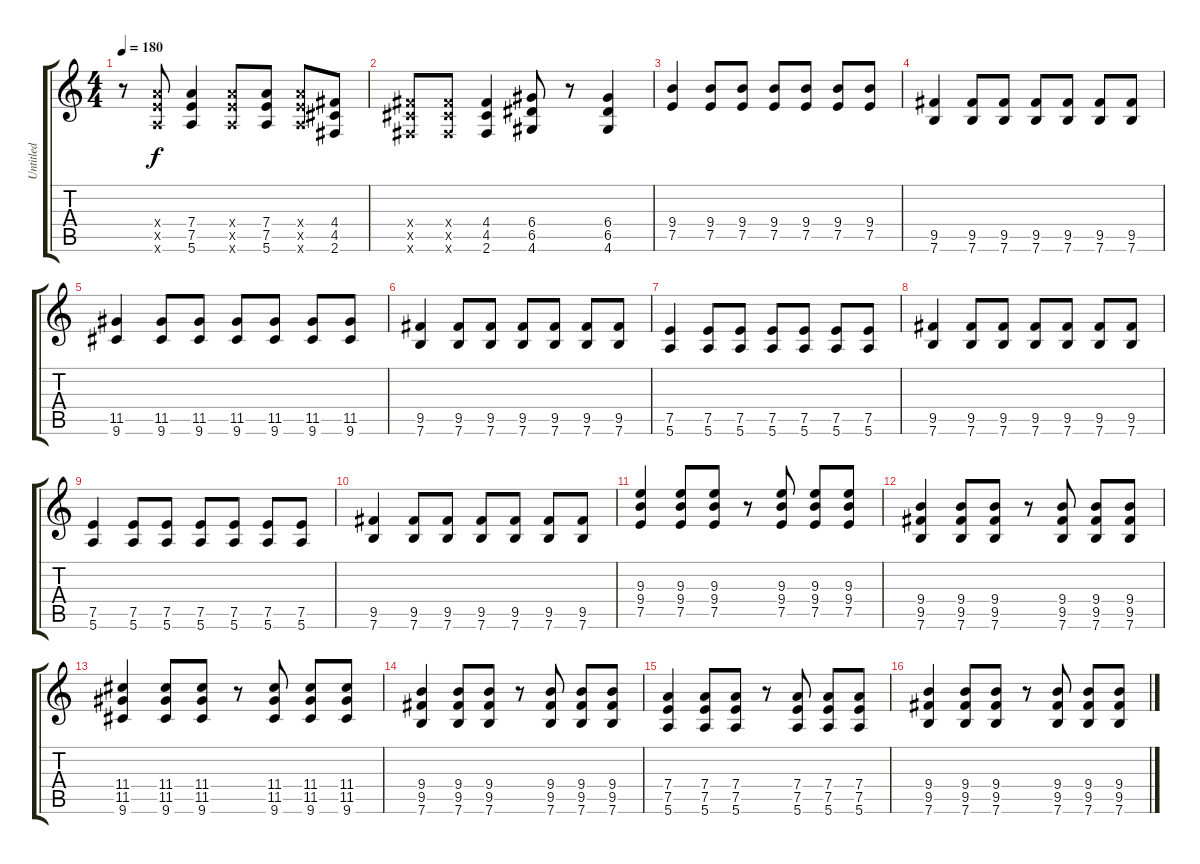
\track ("Untitled" "Untitled") {instrument overdrivenguitar}
\staff {score tabs}
\tuning (E4 B3 G3 D3 A2 E2) {hide}
\ts (4 4)
\tempo 180
\clef g2
\ks c
r.8{dy f} (7.4{x} 7.5{x} 5.6{x}).8 (7.4 7.5 5.6).4 (7.4{x} 7.5{x} 5.6{x}).8 (7.4 7.5 5.6).8 (7.4{x} 7.5{x} 5.6{x}).8 (4.4 4.5 2.6).8 |
(4.4{x} 4.5{x} 2.6{x}).8 (4.4{x} 4.5{x} 2.6{x}).8 (4.4 4.5 2.6).4 (6.4 6.5 4.6).8 r.8 (6.4 6.5 4.6).4 |
(9.4 7.5).4 (9.4 7.5).8 (9.4 7.5).8 (9.4 7.5).8 (9.4 7.5).8 (9.4 7.5).8 (9.4 7.5).8 |
(9.5 7.6).4 (9.5 7.6).8 (9.5 7.6).8 (9.5 7.6).8 (9.5 7.6).8 (9.5 7.6).8 (9.5 7.6).8 |
(11.5 9.6).4 (11.5 9.6).8 (11.5 9.6).8 (11.5 9.6).8 (11.5 9.6).8 (11.5 9.6).8 (11.5 9.6).8 |
(9.5 7.6).4 (9.5 7.6).8 (9.5 7.6).8 (9.5 7.6).8 (9.5 7.6).8 (9.5 7.6).8 (9.5 7.6).8 |
(7.5 5.6).4 (7.5 5.6).8 (7.5 5.6).8 (7.5 5.6).8 (7.5 5.6).8 (7.5 5.6).8 (7.5 5.6).8 |
(9.5 7.6).4 (9.5 7.6).8 (9.5 7.6).8 (9.5 7.6).8 (9.5 7.6).8 (9.5 7.6).8 (9.5 7.6).8 |
(7.5 5.6).4 (7.5 5.6).8 (7.5 5.6).8 (7.5 5.6).8 (7.5 5.6).8 (7.5 5.6).8 (7.5 5.6).8 |
(9.5 7.6).4 (9.5 7.6).8 (9.5 7.6).8 (9.5 7.6).8 (9.5 7.6).8 (9.5 7.6).8 (9.5 7.6).8 |
(9.3 9.4 7.5).4 (9.3 9.4 7.5).8 (9.3 9.4 7.5).8 r.8 (9.3 9.4 7.5).8 (9.3 9.4 7.5).8 (9.3 9.4 7.5).8 |
(9.4 9.5 7.6).4 (9.4 9.5 7.6).8 (9.4 9.5 7.6).8 r.8 (9.4 9.5 7.6).8 (9.4 9.5 7.6).8 (9.4 9.5 7.6).8 |
(11.4 11.5 9.6).4 (11.4 11.5 9.6).8 (11.4 11.5 9.6).8 r.8 (11.4 11.5 9.6).8 (11.4 11.5 9.6).8 (11.4 11.5 9.6).8 |
(9.4 9.5 7.6).4 (9.4 9.5 7.6).8 (9.4 9.5 7.6).8 r.8 (9.4 9.5 7.6).8 (9.4 9.5 7.6).8 (9.4 9.5 7.6).8 |
(7.4 7.5 5.6).4 (7.4 7.5 5.6).8 (7.4 7.5 5.6).8 r.8 (7.4 7.5 5.6).8 (7.4 7.5 5.6).8 (7.4 7.5 5.6).8 |
(9.4 9.5 7.6).4 (9.4 9.5 7.6).8 (9.4 9.5 7.6).8 r.8 (9.4 9.5 7.6).8 (9.4 9.5 7.6).8 (9.4 9.5 7.6).8
